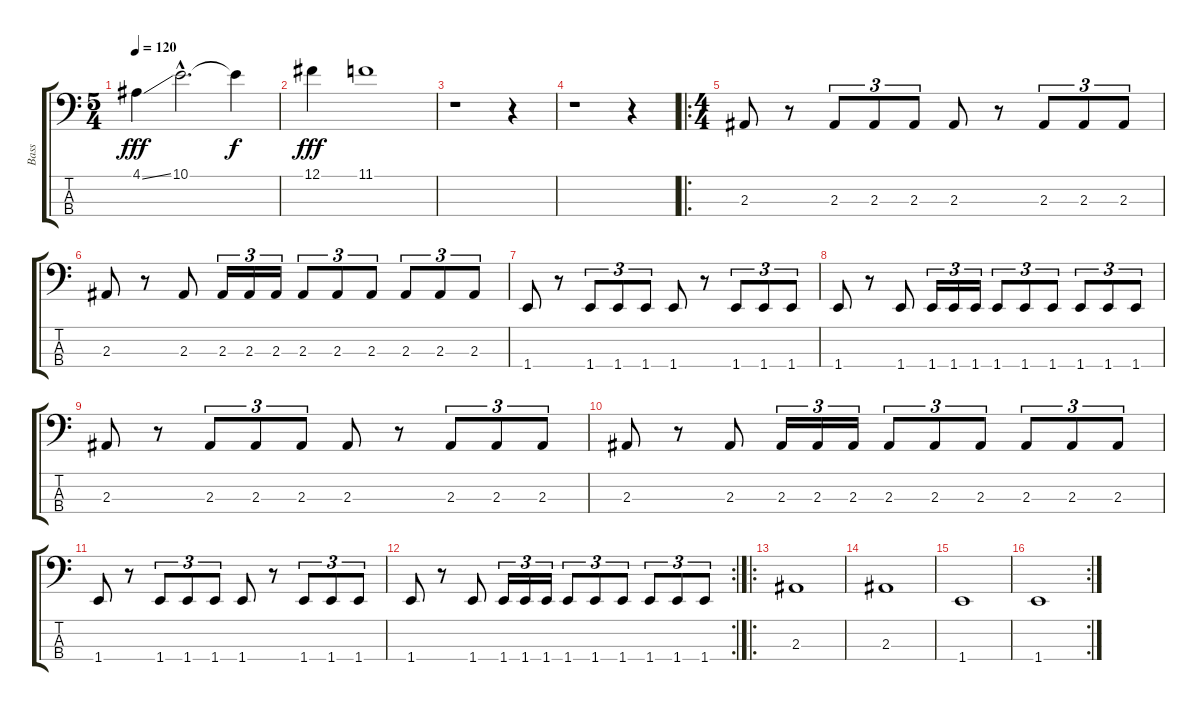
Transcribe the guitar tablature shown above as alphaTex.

\track ("Bass" "Bass") {instrument electricbassfinger}
\staff {score tabs}
\tuning (Gb2 Db2 Ab1 Eb1) {hide}
\ts (5 4)
\tempo 120
\clef f4
\ks c
4.1{ss}.4{dy fff} 10.1{hac}.2{d} 10.1{t}.4{dy f} |
12.1.4{dy fff} 11.1.1 |
r.1 r.4 |
r.1 r.4 |
\ro
\ts (4 4)
2.3.8{instrument electricbassfinger} r.8 2.3.8{tu (3 2)} 2.3.8{tu (3 2)} 2.3.8{tu (3 2)} 2.3.8 r.8 2.3.8{tu (3 2)} 2.3.8{tu (3 2)} 2.3.8{tu (3 2)} |
2.3.8 r.8 2.3.8 2.3.16{tu (3 2)} 2.3.16{tu (3 2)} 2.3.16{tu (3 2)} 2.3.8{tu (3 2)} 2.3.8{tu (3 2)} 2.3.8{tu (3 2)} 2.3.8{tu (3 2)} 2.3.8{tu (3 2)} 2.3.8{tu (3 2)} |
1.4.8 r.8 1.4.8{tu (3 2)} 1.4.8{tu (3 2)} 1.4.8{tu (3 2)} 1.4.8 r.8 1.4.8{tu (3 2)} 1.4.8{tu (3 2)} 1.4.8{tu (3 2)} |
1.4.8 r.8 1.4.8 1.4.16{tu (3 2)} 1.4.16{tu (3 2)} 1.4.16{tu (3 2)} 1.4.8{tu (3 2)} 1.4.8{tu (3 2)} 1.4.8{tu (3 2)} 1.4.8{tu (3 2)} 1.4.8{tu (3 2)} 1.4.8{tu (3 2)} |
2.3.8{instrument electricbassfinger} r.8 2.3.8{tu (3 2)} 2.3.8{tu (3 2)} 2.3.8{tu (3 2)} 2.3.8 r.8 2.3.8{tu (3 2)} 2.3.8{tu (3 2)} 2.3.8{tu (3 2)} |
2.3.8 r.8 2.3.8 2.3.16{tu (3 2)} 2.3.16{tu (3 2)} 2.3.16{tu (3 2)} 2.3.8{tu (3 2)} 2.3.8{tu (3 2)} 2.3.8{tu (3 2)} 2.3.8{tu (3 2)} 2.3.8{tu (3 2)} 2.3.8{tu (3 2)} |
1.4.8 r.8 1.4.8{tu (3 2)} 1.4.8{tu (3 2)} 1.4.8{tu (3 2)} 1.4.8 r.8 1.4.8{tu (3 2)} 1.4.8{tu (3 2)} 1.4.8{tu (3 2)} |
\rc 2
1.4.8 r.8 1.4.8 1.4.16{tu (3 2)} 1.4.16{tu (3 2)} 1.4.16{tu (3 2)} 1.4.8{tu (3 2)} 1.4.8{tu (3 2)} 1.4.8{tu (3 2)} 1.4.8{tu (3 2)} 1.4.8{tu (3 2)} 1.4.8{tu (3 2)} |
\ro
2.3.1 |
2.3.1 |
1.4.1 |
\rc 2
1.4.1
